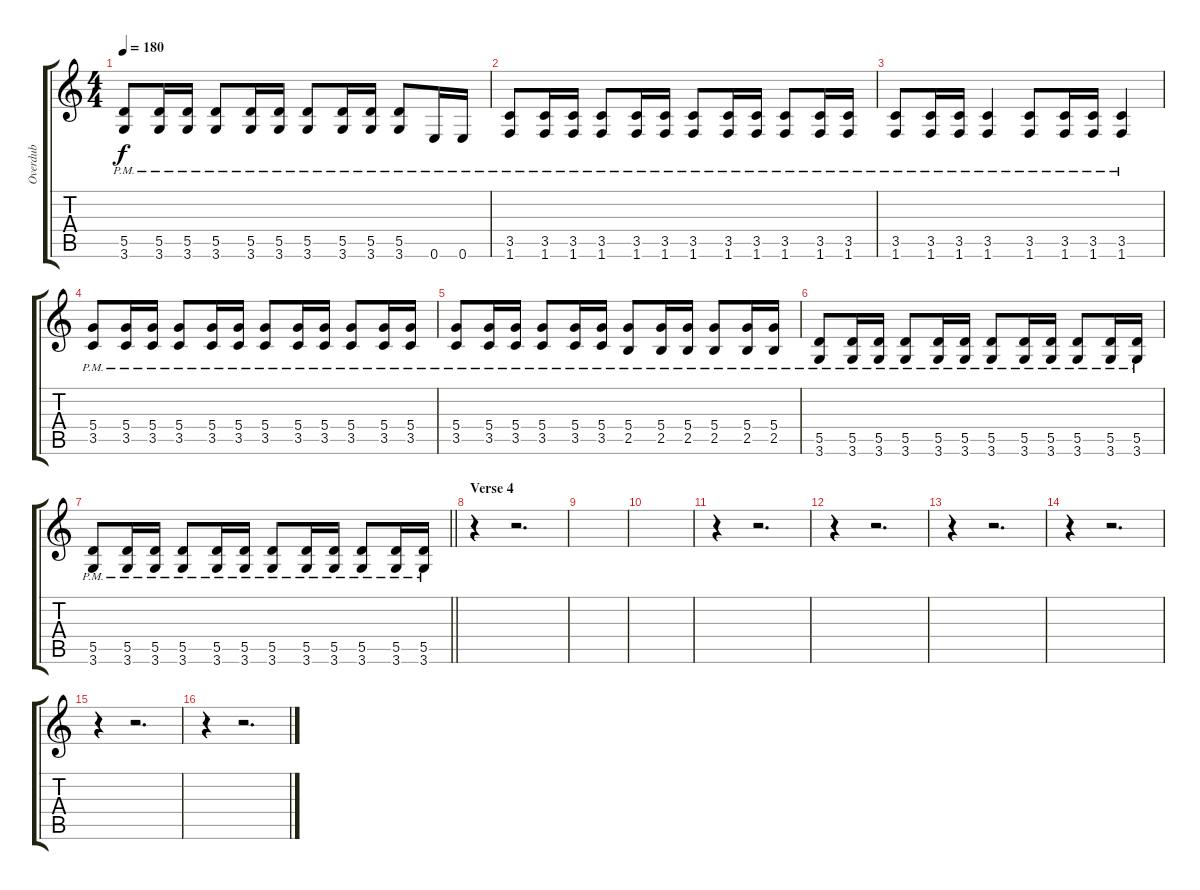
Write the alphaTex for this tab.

\track ("Overdub" "Overdub") {instrument overdrivenguitar}
\staff {score tabs}
\tuning (E4 B3 G3 D3 A2 E2) {hide}
\ts (4 4)
\tempo 180
\clef g2
\ks c
(5.5{pm} 3.6{pm}).8{dy f} (5.5{pm} 3.6{pm}).16 (5.5{pm} 3.6{pm}).16 (5.5{pm} 3.6{pm}).8 (5.5{pm} 3.6{pm}).16 (5.5{pm} 3.6{pm}).16 (5.5{pm} 3.6{pm}).8 (5.5{pm} 3.6{pm}).16 (5.5{pm} 3.6{pm}).16 (5.5{pm} 3.6{pm}).8 0.6{pm}.16 0.6{pm}.16 |
(3.5{pm} 1.6{pm}).8 (3.5{pm} 1.6{pm}).16 (3.5{pm} 1.6{pm}).16 (3.5{pm} 1.6{pm}).8 (3.5{pm} 1.6{pm}).16 (3.5{pm} 1.6{pm}).16 (3.5{pm} 1.6{pm}).8 (3.5{pm} 1.6{pm}).16 (3.5{pm} 1.6{pm}).16 (3.5{pm} 1.6{pm}).8 (3.5{pm} 1.6{pm}).16 (3.5{pm} 1.6{pm}).16 |
(3.5{pm} 1.6{pm}).8 (3.5{pm} 1.6{pm}).16 (3.5{pm} 1.6{pm}).16 (3.5{pm} 1.6{pm}).4 (3.5{pm} 1.6{pm}).8 (3.5{pm} 1.6{pm}).16 (3.5{pm} 1.6{pm}).16 (3.5{pm} 1.6{pm}).4 |
(5.4{pm} 3.5{pm}).8 (5.4{pm} 3.5{pm}).16 (5.4{pm} 3.5{pm}).16 (5.4{pm} 3.5{pm}).8 (5.4{pm} 3.5{pm}).16 (5.4{pm} 3.5{pm}).16 (5.4{pm} 3.5{pm}).8 (5.4{pm} 3.5{pm}).16 (5.4{pm} 3.5{pm}).16 (5.4{pm} 3.5{pm}).8 (5.4{pm} 3.5{pm}).16 (5.4{pm} 3.5{pm}).16 |
(5.4{pm} 3.5{pm}).8 (5.4{pm} 3.5{pm}).16 (5.4{pm} 3.5{pm}).16 (5.4{pm} 3.5{pm}).8 (5.4{pm} 3.5{pm}).16 (5.4{pm} 3.5{pm}).16 (5.4{pm} 2.5{pm}).8 (5.4{pm} 2.5{pm}).16 (5.4{pm} 2.5{pm}).16 (5.4{pm} 2.5{pm}).8 (5.4{pm} 2.5{pm}).16 (5.4{pm} 2.5{pm}).16 |
(5.5{pm} 3.6{pm}).8 (5.5{pm} 3.6{pm}).16 (5.5{pm} 3.6{pm}).16 (5.5{pm} 3.6{pm}).8 (5.5{pm} 3.6{pm}).16 (5.5{pm} 3.6{pm}).16 (5.5{pm} 3.6{pm}).8 (5.5{pm} 3.6{pm}).16 (5.5{pm} 3.6{pm}).16 (5.5{pm} 3.6{pm}).8 (5.5{pm} 3.6{pm}).16 (5.5{pm} 3.6{pm}).16 |
\barLineRight lightlight
(5.5{pm} 3.6{pm}).8 (5.5{pm} 3.6{pm}).16 (5.5{pm} 3.6{pm}).16 (5.5{pm} 3.6{pm}).8 (5.5{pm} 3.6{pm}).16 (5.5{pm} 3.6{pm}).16 (5.5{pm} 3.6{pm}).8 (5.5{pm} 3.6{pm}).16 (5.5{pm} 3.6{pm}).16 (5.5{pm} 3.6{pm}).8 (5.5{pm} 3.6{pm}).16 (5.5{pm} 3.6{pm}).16 |
\section ("" "Verse 4")
r.4 r.2{d} |
|
|
r.4 r.2{d} |
r.4 r.2{d} |
r.4 r.2{d} |
r.4 r.2{d} |
r.4 r.2{d} |
r.4 r.2{d}
